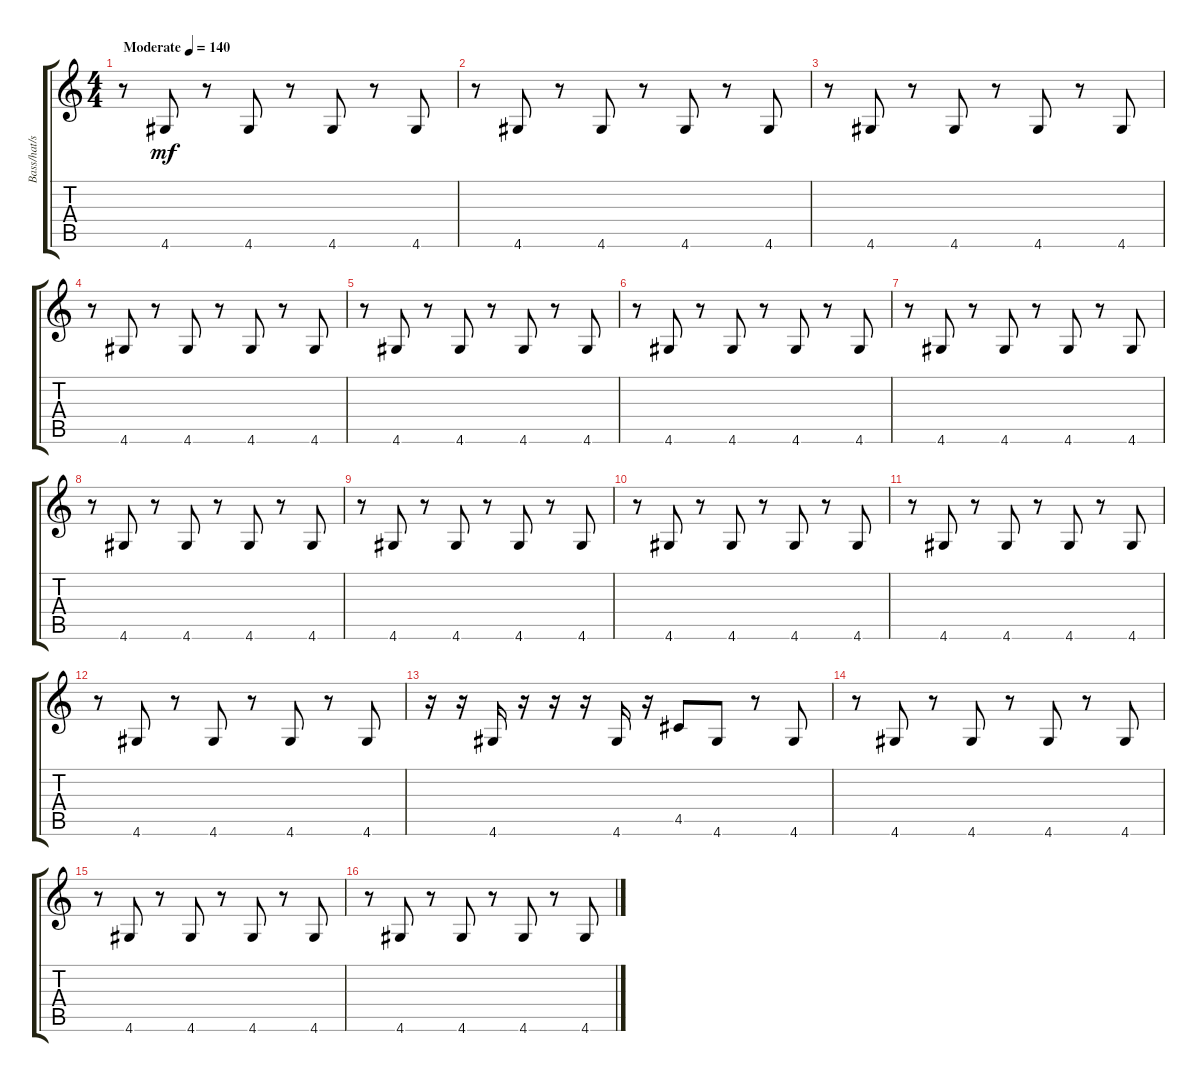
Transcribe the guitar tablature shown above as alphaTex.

\track ("Bass/hat/snare/cymbal" "Bass/hat/s") {instrument acousticbass}
\staff {score tabs}
\tuning (E4 B3 G3 D3 A2 E2) {hide}
\ts (4 4)
\tempo (140 "Moderate")
\clef g2
\ks c
r.8{dy mf instrument acousticbass} 4.6.8 r.8 4.6.8 r.8 4.6.8 r.8 4.6.8 |
r.8 4.6.8 r.8 4.6.8 r.8 4.6.8 r.8 4.6.8 |
r.8 4.6.8 r.8 4.6.8 r.8 4.6.8 r.8 4.6.8 |
r.8 4.6.8 r.8 4.6.8 r.8 4.6.8 r.8 4.6.8 |
r.8 4.6.8 r.8 4.6.8 r.8 4.6.8 r.8 4.6.8 |
r.8 4.6.8 r.8 4.6.8 r.8 4.6.8 r.8 4.6.8 |
r.8 4.6.8 r.8 4.6.8 r.8 4.6.8 r.8 4.6.8 |
r.8 4.6.8 r.8 4.6.8 r.8 4.6.8 r.8 4.6.8 |
r.8 4.6.8 r.8 4.6.8 r.8 4.6.8 r.8 4.6.8 |
r.8 4.6.8 r.8 4.6.8 r.8 4.6.8 r.8 4.6.8 |
r.8 4.6.8 r.8 4.6.8 r.8 4.6.8 r.8 4.6.8 |
r.8 4.6.8 r.8 4.6.8 r.8 4.6.8 r.8 4.6.8 |
r.16 r.16 4.6.16 r.16 r.16 r.16 4.6.16 r.16 4.5.8 4.6.8 r.8 4.6.8 |
r.8 4.6.8 r.8 4.6.8 r.8 4.6.8 r.8 4.6.8 |
r.8 4.6.8 r.8 4.6.8 r.8 4.6.8 r.8 4.6.8 |
r.8 4.6.8 r.8 4.6.8 r.8 4.6.8 r.8 4.6.8
